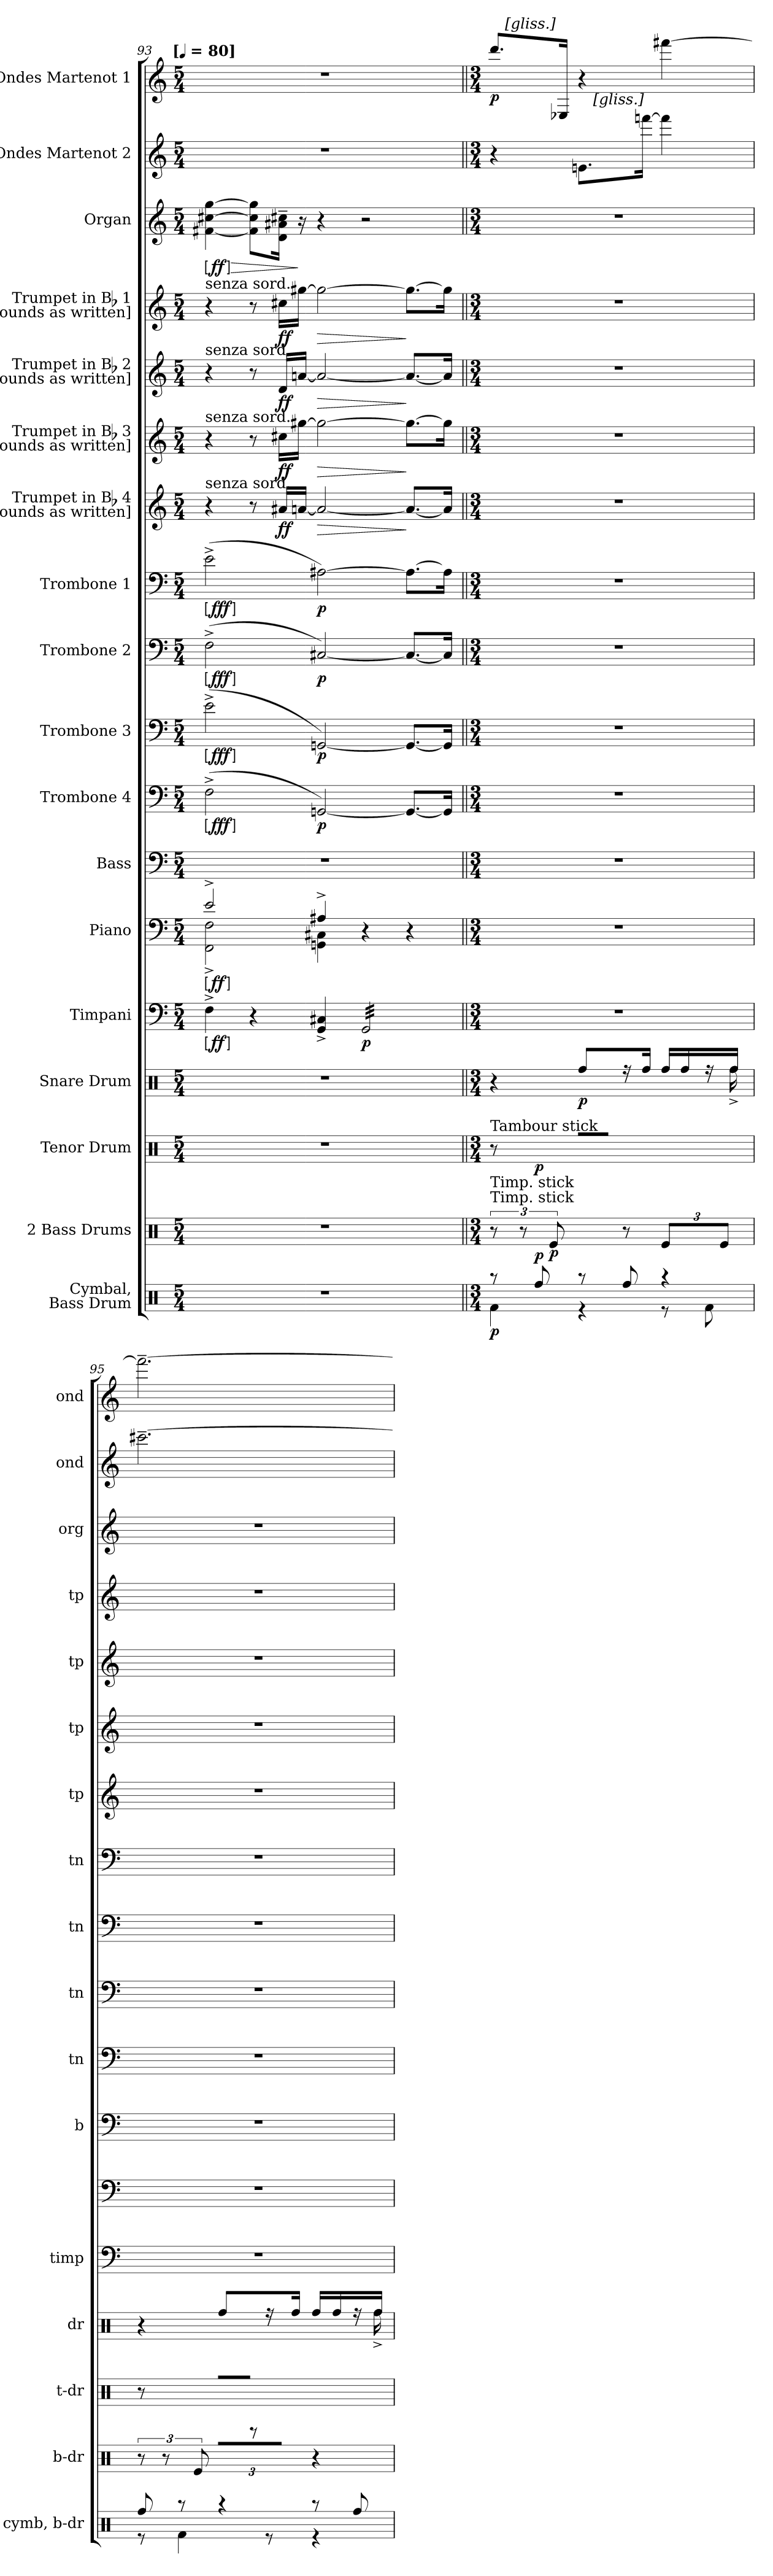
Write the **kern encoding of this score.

**kern	**dynam	**kern	**dynam	**kern	**dynam	**kern	**dynam	**kern	**dynam	**kern	**dynam	**kern	**kern	**dynam	**kern	**dynam	**kern	**dynam	**kern	**dynam	**kern	**dynam	**kern	**dynam	**kern	**dynam	**kern	**dynam	**kern	**dynam	**kern	**kern	**dynam
*part18	*part18	*part17	*part17	*part16	*part16	*part15	*part15	*part14	*part14	*part13	*part13	*part12	*part11	*part11	*part10	*part10	*part9	*part9	*part8	*part8	*part7	*part7	*part6	*part6	*part5	*part5	*part4	*part4	*part3	*part3	*part2	*part1	*part1
*staff18	*staff18	*staff17	*staff17	*staff16	*staff16	*staff15	*staff15	*staff14	*staff14	*staff13	*staff13	*staff12	*staff11	*staff11	*staff10	*staff10	*staff9	*staff9	*staff8	*staff8	*staff7	*staff7	*staff6	*staff6	*staff5	*staff5	*staff4	*staff4	*staff3	*staff3	*staff2	*staff1	*staff1
*I"Cymbal,\nBass Drum	*	*I"2 Bass Drums	*	*I"Tenor Drum	*	*I"Snare Drum	*	*I"Timpani	*	*I"Piano	*	*I"Bass	*I"Trombone 4	*	*I"Trombone 3	*	*I"Trombone 2	*	*I"Trombone 1	*	*I"Trumpet in Bb 4\n[sounds as written]	*	*I"Trumpet in Bb 3\n[sounds as written]	*	*I"Trumpet in Bb 2\n[sounds as written]	*	*I"Trumpet in Bb 1\n[sounds as written]	*	*I"Organ	*	*I"Ondes Martenot 2	*I"Ondes Martenot 1	*
*I'cymb, b-dr	*	*I'b-dr	*	*I't-dr	*	*I'dr	*	*I'timp	*	*	*	*I'b	*I'tn	*	*I'tn	*	*I'tn	*	*I'tn	*	*I'tp	*	*I'tp	*	*I'tp	*	*I'tp	*	*I'org	*	*I'ond	*I'ond	*
*clefX	*	*clefX	*	*clefX	*	*clefX	*	*clefF4	*	*clefF4	*	*clefF4	*clefF4	*	*clefF4	*	*clefF4	*	*clefF4	*	*clefG2	*	*clefG2	*	*clefG2	*	*clefG2	*	*clefG2	*	*clefG2	*clefG2	*
*k[]	*	*k[]	*	*k[]	*	*k[]	*	*k[]	*	*k[]	*	*k[]	*k[]	*	*k[]	*	*k[]	*	*k[]	*	*k[]	*	*k[]	*	*k[]	*	*k[]	*	*k[]	*	*k[]	*k[]	*
!!LO:TX:omd:t=[[quarter] = 80]
*M5/4	*	*M5/4	*	*M5/4	*	*M5/4	*	*M5/4	*	*M5/4	*	*M5/4	*M5/4	*	*M5/4	*	*M5/4	*	*M5/4	*	*M5/4	*	*M5/4	*	*M5/4	*	*M5/4	*	*M5/4	*	*M5/4	*M5/4	*
*MM80	*	*MM80	*	*MM80	*	*MM80	*	*MM80	*	*MM80	*	*MM80	*MM80	*	*MM80	*	*MM80	*	*MM80	*	*MM80	*	*MM80	*	*MM80	*	*MM80	*	*MM80	*	*MM80	*MM80	*
=93	=93	=93	=93	=93	=93	=93	=93	=93	=93	=93	=93	=93	=93	=93	=93	=93	=93	=93	=93	=93	=93	=93	=93	=93	=93	=93	=93	=93	=93	=93	=93	=93	=93
*	*	*	*	*	*	*	*	*	*	*^	*	*	*	*	*	*	*	*	*	*	*	*	*	*	*	*	*	*	*	*	*	*	*
!	!	!	!	!	!	!	!	!	!	!	!	!	!	!	!	!	!	!	!	!	!	!	!	!	!	!	!	!LO:TX:a:t=senza sord.	!	!	!	!	!	!
!	!	!	!	!	!	!	!	!	!	!	!	!	!	!	!	!	!	!	!	!	!	!	!	!	!	!LO:TX:a:t=senza sord.	!	!	!	!	!	!	!	!
!	!	!	!	!	!	!	!	!	!	!	!	!	!	!	!	!	!	!	!	!	!	!	!	!LO:TX:a:t=senza sord.	!	!	!	!	!	!	!	!	!	!
!	!	!	!	!	!	!	!	!	!	!	!	!	!	!	!	!	!	!	!	!	!	!LO:TX:a:t=senza sord.	!	!	!	!	!	!	!	!	!	!	!	!
!	!	!	!	!	!	!	!	!	!LO:DY:ed=brack	!	!	!LO:DY:ed=brack	!	!	!LO:DY:ed=brack	!	!LO:DY:ed=brack	!	!LO:DY:ed=brack	!	!LO:DY:ed=brack	!	!	!	!	!	!	!	!	!	!LO:HP:b	!	!	!
!	!	!	!	!	!	!	!	!	!	!	!	!	!	!	!	!	!	!	!	!	!	!	!	!	!	!	!	!	!	!	!LO:DY:n=1:ed=brack	!	!	!
4%5r	.	4%5r	.	4%5r	.	4%5r	.	4F^	ff	2e^	2FF^ 2F^	ff	4%5r	(2F^	fff	(2e^	fff	(2F^	fff	(2e^	fff	4r	.	4r	.	4r	.	4r	.	[4f#i [4cc#i [4gg	> ff	4%5r	4%5r	.
.	.	.	.	.	.	.	.	4r	.	.	.	.	.	.	.	.	.	.	.	.	.	8r	.	8r	.	8r	.	8r	.	8f#] 8cc#] 8gg]L	.	.	.	.
.	.	.	.	.	.	.	.	.	.	.	.	.	.	.	.	.	.	.	.	.	.	16a#XLL	ff	16cc#XLL	ff	16dLL	ff	16cc#XLL	ff	16d~ 16a#X~ 16cc#X~Jk	.	.	.	.
.	.	.	.	.	.	.	.	.	.	.	.	.	.	.	.	.	.	.	.	.	.	[16anJJ	.	[16gg#XJJ	.	[16anJJ	.	[16gg#XJJ	.	16r	]	.	.	.
!	!	!	!	!	!	!	!	!	!	!	!	!	!	!	!	!	!	!	!	!	!	!	!LO:HP:b	!	!LO:HP:b	!	!LO:HP:b	!	!LO:HP:b	!	!	!	!	!
.	.	.	.	.	.	.	.	4GG^ 4C#X^	.	4A#X^	4GGn 4C#X	.	.	[2GGn)	p	[2GGn)	p	[2C#X)	p	[2A#X)	p	2a_	>	2gg#_	>	2a_	>	2gg#_	>	4r	.	.	.	.
*	*	*	*	*	*	*	*	*tremolo	*	*	*	*	*	*	*	*	*	*	*	*	*	*	*	*	*	*	*	*	*	*	*	*	*	*
.	.	.	.	.	.	.	.	32GGLLL	p	4r	4ryy	.	.	.	.	.	.	.	.	.	.	.	.	.	.	.	.	.	.	2r	.	.	.	.
.	.	.	.	.	.	.	.	32GG	.	.	.	.	.	.	.	.	.	.	.	.	.	.	.	.	.	.	.	.	.	.	.	.	.	.
.	.	.	.	.	.	.	.	32GG	.	.	.	.	.	.	.	.	.	.	.	.	.	.	.	.	.	.	.	.	.	.	.	.	.	.
.	.	.	.	.	.	.	.	32GG	.	.	.	.	.	.	.	.	.	.	.	.	.	.	.	.	.	.	.	.	.	.	.	.	.	.
.	.	.	.	.	.	.	.	32GG	.	.	.	.	.	.	.	.	.	.	.	.	.	.	.	.	.	.	.	.	.	.	.	.	.	.
.	.	.	.	.	.	.	.	32GG	.	.	.	.	.	.	.	.	.	.	.	.	.	.	.	.	.	.	.	.	.	.	.	.	.	.
.	.	.	.	.	.	.	.	32GG	.	.	.	.	.	.	.	.	.	.	.	.	.	.	.	.	.	.	.	.	.	.	.	.	.	.
.	.	.	.	.	.	.	.	32GG	.	.	.	.	.	.	.	.	.	.	.	.	.	.	.	.	.	.	.	.	.	.	.	.	.	.
.	.	.	.	.	.	.	.	32GG	.	4r	4ryy	.	.	8.GGL_	.	8.GGL_	.	8.C#L_	.	8.A#L_	.	8.aL_	]	8.gg#L_	]	8.aL_	]	8.gg#L_	]	.	.	.	.	.
.	.	.	.	.	.	.	.	32GG	.	.	.	.	.	.	.	.	.	.	.	.	.	.	.	.	.	.	.	.	.	.	.	.	.	.
.	.	.	.	.	.	.	.	32GG	.	.	.	.	.	.	.	.	.	.	.	.	.	.	.	.	.	.	.	.	.	.	.	.	.	.
.	.	.	.	.	.	.	.	32GG	.	.	.	.	.	.	.	.	.	.	.	.	.	.	.	.	.	.	.	.	.	.	.	.	.	.
.	.	.	.	.	.	.	.	32GG	.	.	.	.	.	.	.	.	.	.	.	.	.	.	.	.	.	.	.	.	.	.	.	.	.	.
.	.	.	.	.	.	.	.	32GG	.	.	.	.	.	.	.	.	.	.	.	.	.	.	.	.	.	.	.	.	.	.	.	.	.	.
.	.	.	.	.	.	.	.	32GG	.	.	.	.	.	16GGJk]	.	16GGJk]	.	16C#Jk]	.	16A#Jk]	.	16aJk]	.	16gg#Jk]	.	16aJk]	.	16gg#Jk]	.	.	.	.	.	.
.	.	.	.	.	.	.	.	32GGJJJ	.	.	.	.	.	.	.	.	.	.	.	.	.	.	.	.	.	.	.	.	.	.	.	.	.	.
*	*	*	*	*	*	*	*	*Xtremolo	*	*	*	*	*	*	*	*	*	*	*	*	*	*	*	*	*	*	*	*	*	*	*	*	*	*
*	*	*	*	*	*	*	*	*	*	*v	*v	*	*	*	*	*	*	*	*	*	*	*	*	*	*	*	*	*	*	*	*	*	*	*
=94||	=94||	=94||	=94||	=94||	=94||	=94||	=94||	=94||	=94||	=94||	=94||	=94||	=94||	=94||	=94||	=94||	=94||	=94||	=94||	=94||	=94||	=94||	=94||	=94||	=94||	=94||	=94||	=94||	=94||	=94||	=94||	=94||	=94||
*M3/4	*	*M3/4	*	*M3/4	*	*M3/4	*	*M3/4	*	*M3/4	*	*M3/4	*M3/4	*	*M3/4	*	*M3/4	*	*M3/4	*	*M3/4	*	*M3/4	*	*M3/4	*	*M3/4	*	*M3/4	*	*M3/4	*M3/4	*
*	*	*	*	*	*	*	*	*	*	*	*	*	*	*	*	*	*	*	*	*	*	*	*	*	*	*	*	*	*	*	*	*MM100	*
*^	*	*	*	*^	*	*^	*	*	*	*	*	*	*	*	*	*	*	*	*	*	*	*	*	*	*	*	*	*	*	*	*	*	*
!	!	!	!	!	!LO:TX:a:t=Tambour stick	!	!	!	!	!	!	!	!	!	!	!	!	!	!	!	!	!	!	!	!	!	!	!	!	!	!	!	!	!	!	!
!	!	!	!	!	!LO:TX:b:t=Timp. stick	!	!	!	!	!	!	!	!	!	!	!	!	!	!	!	!	!	!	!	!	!	!	!	!	!	!	!	!	!	!	!
!	!	!	!LO:TX:a:t=Timp. stick	!	!	!	!	!	!	!	!	!	!	!	!	!	!	!	!	!	!	!	!	!	!	!	!	!	!	!	!	!	!	!	!	!
*	*	*	*	*	*	*	*	*	*	*	*	*	*	*	*	*	*	*	*	*	*	*	*	*	*	*	*	*	*	*	*	*	*	*^	*^	*
8raa	4Rf\	p	12r	.	8r	8ryy	.	4r	2ryy	.	4%3r	.	4%3r	.	4%3r	4%3r	.	4%3r	.	4%3r	.	4%3r	.	4%3r	.	4%3r	.	4%3r	.	4%3r	.	4%3r	.	4r	6..ryy	8.dddL	24ryy	p
!	!	!	!	!	!	!	!	!	!	!	!	!	!	!	!	!	!	!	!	!	!	!	!	!	!	!	!	!	!	!	!	!	!	!	!	!	!LO:TX:a:i:t=[gliss.]	!
.	.	.	.	.	.	.	.	.	.	.	.	.	.	.	.	.	.	.	.	.	.	.	.	.	.	.	.	.	.	.	.	.	.	.	.	.	3%2ryy	.
.	.	.	12r	.	.	.	.	.	.	.	.	.	.	.	.	.	.	.	.	.	.	.	.	.	.	.	.	.	.	.	.	.	.	.	.	.	.	.
!	!	!LO:DY:a	!	!	!	!	!	!	!	!	!	!	!	!	!	!	!	!	!	!	!	!	!	!	!	!	!	!	!	!	!	!	!	!	!	!	!	!
8Rff/	.	p	.	.	8R/	8R\	p	.	.	.	.	.	.	.	.	.	.	.	.	.	.	.	.	.	.	.	.	.	.	.	.	.	.	.	.	.	.	.
.	.	.	12Re/	p	.	.	.	.	.	.	.	.	.	.	.	.	.	.	.	.	.	.	.	.	.	.	.	.	.	.	.	.	.	.	.	.	.	.
.	.	.	.	.	.	.	.	.	.	.	.	.	.	.	.	.	.	.	.	.	.	.	.	.	.	.	.	.	.	.	.	.	.	.	.	16E-XJk	.	.
*	*	*	*	*	*Xtuplet	*tuplet	*	*	*	*	*	*	*	*	*	*	*	*	*	*	*	*	*	*	*	*	*	*	*	*	*	*	*	*	*	*	*	*
8raa	4r	.	8R\	.	24ryy	24R\LL	.	8Rff/L	.	p	.	.	.	.	.	.	.	.	.	.	.	.	.	.	.	.	.	.	.	.	.	.	.	8.enL	.	4r	.	.
!	!	!	!	!	!	!	!	!	!	!	!	!	!	!	!	!	!	!	!	!	!	!	!	!	!	!	!	!	!	!	!	!	!	!	!LO:TX:a:i:t=[gliss.]	!	!	!
.	.	.	.	.	24R/	24ryy	.	.	.	.	.	.	.	.	.	.	.	.	.	.	.	.	.	.	.	.	.	.	.	.	.	.	.	.	3ryy	.	.	.
.	.	.	.	.	24ryy	24R\JJ	.	.	.	.	.	.	.	.	.	.	.	.	.	.	.	.	.	.	.	.	.	.	.	.	.	.	.	.	.	.	.	.
8Rff/	.	.	8r	.	8R/	8ryy	.	16r	.	.	.	.	.	.	.	.	.	.	.	.	.	.	.	.	.	.	.	.	.	.	.	.	.	.	.	.	.	.
.	.	.	.	.	.	.	.	16Rff/Jk	.	.	.	.	.	.	.	.	.	.	.	.	.	.	.	.	.	.	.	.	.	.	.	.	.	[16fffnJk	.	.	.	.
4raa	8r	.	12Re/L	.	8R/	8ryy	.	16Rff/LL	8ryy	.	.	.	.	.	.	.	.	.	.	.	.	.	.	.	.	.	.	.	.	.	.	.	.	4fff]	.	[4fff#X	.	.
.	.	.	.	.	.	.	.	16Rff/	.	.	.	.	.	.	.	.	.	.	.	.	.	.	.	.	.	.	.	.	.	.	.	.	.	.	.	.	.	.
.	.	.	12R/	.	.	.	.	.	.	.	.	.	.	.	.	.	.	.	.	.	.	.	.	.	.	.	.	.	.	.	.	.	.	.	.	.	.	.
.	8Rf\	.	.	.	8ryy	8R\	.	16r	16ryy	.	.	.	.	.	.	.	.	.	.	.	.	.	.	.	.	.	.	.	.	.	.	.	.	.	12.ryy	.	.	.
.	.	.	12Re/J	.	.	.	.	.	.	.	.	.	.	.	.	.	.	.	.	.	.	.	.	.	.	.	.	.	.	.	.	.	.	.	.	.	.	.
.	.	.	.	.	.	.	.	16Rff/JJ	16Rff^\	.	.	.	.	.	.	.	.	.	.	.	.	.	.	.	.	.	.	.	.	.	.	.	.	.	.	.	.	.
.	.	.	.	.	.	.	.	.	.	.	.	.	.	.	.	.	.	.	.	.	.	.	.	.	.	.	.	.	.	.	.	.	.	.	.	.	24ryy	.
=95	=95	=95	=95	=95	=95	=95	=95	=95	=95	=95	=95	=95	=95	=95	=95	=95	=95	=95	=95	=95	=95	=95	=95	=95	=95	=95	=95	=95	=95	=95	=95	=95	=95	=95	=95	=95	=95	=95
!	!	!	!	!	!	!	!	!	!	!	!	!	!	!	!	!	!	!	!	!	!	!	!	!	!	!	!	!	!	!	!	!	!	!LO:TX:a:i:t=poco marcato	!	!	!	!
*	*	*	*	*	*	*	*	*	*	*	*	*	*	*	*	*	*	*	*	*	*	*	*	*	*	*	*	*	*	*	*	*	*	*v	*v	*	*	*
*	*	*	*	*	*	*	*	*	*	*	*	*	*	*	*	*	*	*	*	*	*	*	*	*	*	*	*	*	*	*	*	*	*	*	*v	*v	*
8Rff/	8r	.	12r	.	8r	8ryy	.	4r	2ryy	.	4%3r	.	4%3r	.	4%3r	4%3r	.	4%3r	.	4%3r	.	4%3r	.	4%3r	.	4%3r	.	4%3r	.	4%3r	.	4%3r	.	[2.ccc#X~	2.fff#~_	.
.	.	.	12r	.	.	.	.	.	.	.	.	.	.	.	.	.	.	.	.	.	.	.	.	.	.	.	.	.	.	.	.	.	.	.	.	.
8raa	4Rf\	.	.	.	8R/	8R\	.	.	.	.	.	.	.	.	.	.	.	.	.	.	.	.	.	.	.	.	.	.	.	.	.	.	.	.	.	.
.	.	.	12Re/	.	.	.	.	.	.	.	.	.	.	.	.	.	.	.	.	.	.	.	.	.	.	.	.	.	.	.	.	.	.	.	.	.
*	*	*	*	*	*Xtuplet	*tuplet	*	*	*	*	*	*	*	*	*	*	*	*	*	*	*	*	*	*	*	*	*	*	*	*	*	*	*	*	*	*
4raa	.	.	12R/L	.	24ryy	24R\LL	.	8Rff/L	.	.	.	.	.	.	.	.	.	.	.	.	.	.	.	.	.	.	.	.	.	.	.	.	.	.	.	.
.	.	.	.	.	24R/	24ryy	.	.	.	.	.	.	.	.	.	.	.	.	.	.	.	.	.	.	.	.	.	.	.	.	.	.	.	.	.	.
.	.	.	12r	.	24ryy	24R\JJ	.	.	.	.	.	.	.	.	.	.	.	.	.	.	.	.	.	.	.	.	.	.	.	.	.	.	.	.	.	.
.	8r	.	.	.	8R/	8ryy	.	16r	.	.	.	.	.	.	.	.	.	.	.	.	.	.	.	.	.	.	.	.	.	.	.	.	.	.	.	.
.	.	.	12R\J	.	.	.	.	.	.	.	.	.	.	.	.	.	.	.	.	.	.	.	.	.	.	.	.	.	.	.	.	.	.	.	.	.
.	.	.	.	.	.	.	.	16Rff/Jk	.	.	.	.	.	.	.	.	.	.	.	.	.	.	.	.	.	.	.	.	.	.	.	.	.	.	.	.
8raa	4r	.	4r	.	8R/	8ryy	.	16Rff/LL	8ryy	.	.	.	.	.	.	.	.	.	.	.	.	.	.	.	.	.	.	.	.	.	.	.	.	.	.	.
.	.	.	.	.	.	.	.	16Rff/	.	.	.	.	.	.	.	.	.	.	.	.	.	.	.	.	.	.	.	.	.	.	.	.	.	.	.	.
8Rff/	.	.	.	.	8ryy	8R\	.	16r	16ryy	.	.	.	.	.	.	.	.	.	.	.	.	.	.	.	.	.	.	.	.	.	.	.	.	.	.	.
.	.	.	.	.	.	.	.	16Rff/JJ	16Rff^\	.	.	.	.	.	.	.	.	.	.	.	.	.	.	.	.	.	.	.	.	.	.	.	.	.	.	.
*	*	*	*	*	*v	*v	*	*	*	*	*	*	*	*	*	*	*	*	*	*	*	*	*	*	*	*	*	*	*	*	*	*	*	*	*	*
*v	*v	*	*	*	*	*	*v	*v	*	*	*	*	*	*	*	*	*	*	*	*	*	*	*	*	*	*	*	*	*	*	*	*	*	*	*
=	=	=	=	=	=	=	=	=	=	=	=	=	=	=	=	=	=	=	=	=	=	=	=	=	=	=	=	=	=	=	=	=	=
*-	*-	*-	*-	*-	*-	*-	*-	*-	*-	*-	*-	*-	*-	*-	*-	*-	*-	*-	*-	*-	*-	*-	*-	*-	*-	*-	*-	*-	*-	*-	*-	*-	*-
